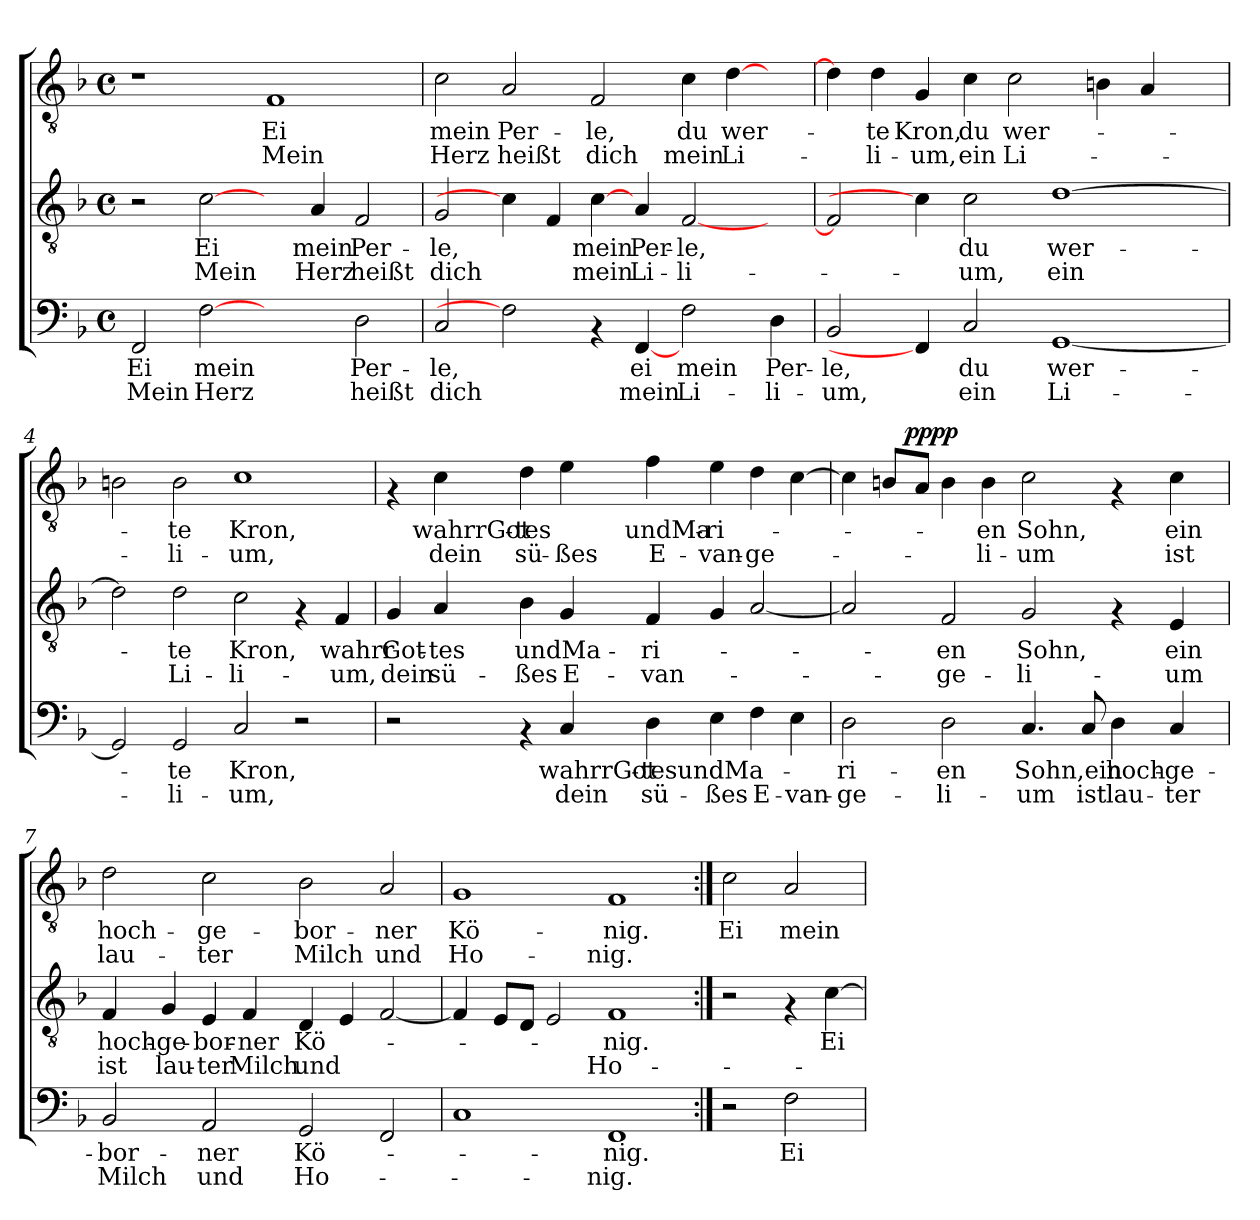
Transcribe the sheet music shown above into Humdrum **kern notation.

**kern	**text	**text	**kern	**text	**text	**kern	**text	**text	**dynam
*part3	*part3	*part3	*part2	*part2	*part2	*part1	*part1	*part1	*part1
*staff3	*staff3	*staff3	*staff2	*staff2	*staff2	*staff1	*staff1	*staff1	*staff1
*clefF4	*	*	*clefGv2	*	*	*clefGv2	*	*	*
*k[b-]	*	*	*k[b-]	*	*	*k[b-]	*	*	*
*F:	*	*	*F:	*	*	*F:	*	*	*
*M4/4	*	*	*M4/4	*	*	*M4/4	*	*	*
*met(c)	*	*	*met(c)	*	*	*met(c)	*	*	*
=1	=1	=1	=1	=1	=1	=1	=1	=1	=1
!	!LO:LY:b:rj	!LO:LY:b:rj	!	!	!	!	!	!	!
2FF/	Ei	Mein	2r	.	.	1r	.	.	.
!	!LO:LY:b:rj	!LO:LY:b:rj	!	!LO:LY:b:rj	!LO:LY:b:rj	!	!	!	!
[2F	mein	Herz	[2c\	Ei	Mein	.	.	.	.
!	!	!	!	!	!	!	!LO:LY:b:rj	!LO:LY:b:rj	!
2ryy	.	.	4ryy	.	.	1F	Ei	Mein	.
!	!	!	!	!LO:LY:b:rj	!LO:LY:b:rj	!	!	!	!
.	.	.	4A/	mein	Herz	.	.	.	.
!	!LO:LY:b:rj	!LO:LY:b:rj	!	!LO:LY:b:rj	!LO:LY:b:rj	!	!	!	!
2D\	Per-	heißt	2F/	Per-	heißt	.	.	.	.
=2	=2	=2	=2	=2	=2	=2	=2	=2	=2
!	!LO:LY:b:rj	!LO:LY:b:rj	!	!LO:LY:b:rj	!LO:LY:b:rj	!	!LO:LY:b:rj	!LO:LY:b:rj	!
2C/	-le,	dich	2G/	-le,	dich	2c\	mein	Herz	.
!	!	!	!	!	!	!	!LO:LY:b:rj	!LO:LY:b:rj	!
2F]	.	.	4c\]	.	.	2A/	Per-	heißt	.
.	.	.	4F/	.	.	.	.	.	.
!	!	!	!	!LO:LY:b:rj	!LO:LY:b:rj	!	!LO:LY:b:rj	!LO:LY:b:rj	!
4rAA	.	.	[4c\	mein	mein	2F/	-le,	dich	.
!	!LO:LY:b:rj	!LO:LY:b:rj	!	!LO:LY:b:rj	!LO:LY:b:rj	!	!	!	!
[4FF/	ei	mein	4A/	Per-	Li-	.	.	.	.
!	!LO:LY:b:rj	!LO:LY:b:rj	!	!LO:LY:b:rj	!LO:LY:b:rj	!	!LO:LY:b:rj	!LO:LY:b:rj	!
2F\	mein	Li-	[<2F/	-le,	-li-	4c\	du	mein	.
!	!	!	!	!	!	!	!LO:LY:b:rj	!LO:LY:b:rj	!
.	.	.	.	.	.	[>4d\	wer-	Li-	.
!	!LO:LY:b:rj	!LO:LY:b:rj	!	!	!	!	!	!	!
4D\	Per-	-li-	4ryy	.	.	4ryy	.	.	.
=3	=3	=3	=3	=3	=3	=3	=3	=3	=3
!	!LO:LY:b:rj	!LO:LY:b:rj	!	!	!	!	!	!	!
2BB-/	-le,	-um,	2F/]	.	.	4d\]	.	.	.
!	!	!	!	!	!	!	!LO:LY:b:rj	!LO:LY:b:rj	!
.	.	.	.	.	.	4d\	-te	-li-	.
!	!	!	!	!	!	!	!LO:LY:b:rj	!LO:LY:b:rj	!
4FF/]	.	.	4c\]	.	.	4G/	Kron,	-um,	.
!	!LO:LY:b:rj	!LO:LY:b:rj	!	!LO:LY:b:rj	!LO:LY:b:rj	!	!LO:LY:b:rj	!LO:LY:b:rj	!
2C/	du	ein	2c\	du	-um,	4c\	du	ein	.
!	!	!	!	!	!	!	!LO:LY:b:rj	!LO:LY:b:rj	!
.	.	.	.	.	.	2c\	wer-	Li-	.
!	!LO:LY:b:rj	!LO:LY:b:rj	!	!LO:LY:b:rj	!LO:LY:b:rj	!	!	!	!
[<1GG	wer-	Li-	[>1d	wer-	ein	.	.	.	.
.	.	.	.	.	.	4Bn\	.	.	.
.	.	.	.	.	.	4A/	.	.	.
.	.	.	.	.	.	4ryy	.	.	.
=4	=4	=4	=4	=4	=4	=4	=4	=4	=4
2GG/]	.	.	2d\]	.	.	2Bn\	.	.	.
!	!LO:LY:b:rj	!LO:LY:b:rj	!	!LO:LY:b:rj	!LO:LY:b:rj	!	!LO:LY:b:rj	!LO:LY:b:rj	!
2GG/	-te	-li-	2d\	-te	Li-	2B\	-te	-li-	.
!	!LO:LY:b:rj	!LO:LY:b:rj	!	!LO:LY:b:rj	!LO:LY:b:rj	!	!LO:LY:b:rj	!LO:LY:b:rj	!
2C/	Kron,	-um,	2c\	Kron,	-li-	1c	Kron,	-um,	.
2r	.	.	4rF	.	.	.	.	.	.
!	!	!	!	!LO:LY:b:rj	!LO:LY:b:rj	!	!	!	!
.	.	.	4F/	wahrr	-um,	.	.	.	.
!!LO:LB:g=z
=5	=5	=5	=5	=5	=5	=5	=5	=5	=5
!	!	!	!	!LO:LY:b:rj	!LO:LY:b:rj	!	!	!	!
2r	.	.	4G/	Got-	dein	4rF	.	.	.
!	!	!	!	!LO:LY:b:rj	!LO:LY:b:rj	!	!LO:LY:b:rj	!LO:LY:b:rj	!
.	.	.	4A/	-tes	sü-	4c\	wahrrGot-	dein	.
!	!	!	!	!LO:LY:b:rj	!LO:LY:b:rj	!	!LO:LY:b:rj	!LO:LY:b:rj	!
4rAA	.	.	4B-\	undMa-	-ßes	4d\	-tes	sü-	.
!	!LO:LY:b:rj	!LO:LY:b:rj	!	!	!LO:LY:b:rj	!	!	!LO:LY:b:rj	!
4C/	wahrrGot-	dein	4G/	.	E-	4e\	.	-ßes	.
!	!LO:LY:b:rj	!LO:LY:b:rj	!	!LO:LY:b:rj	!LO:LY:b:rj	!	!LO:LY:b:rj	!LO:LY:b:rj	!
4D\	-tesundMa-	sü-	4F/	-ri-	-van-	4f\	undMa-	E-	.
!	!	!LO:LY:b:rj	!	!	!	!	!LO:LY:b:rj	!LO:LY:b:rj	!
4E\	.	-ßes	4G/	.	.	4e\	-ri-	-van-	.
!	!	!LO:LY:b:rj	!	!	!	!	!	!LO:LY:b:rj	!
4F\	.	E-	[<2A/	.	.	4d\	.	-ge-	.
!	!	!LO:LY:b:rj	!	!	!	!	!	!	!
4E\	.	-van-	.	.	.	[>4c\	.	.	.
=6	=6	=6	=6	=6	=6	=6	=6	=6	=6
!	!LO:LY:b:rj	!LO:LY:b:rj	!	!	!	!	!	!	!
*	*	*	*	*	*	*^	*	*	*
2D\	-ri-	-ge-	2A/]	.	.	4c\]	4ryy	.	.	.
.	.	.	.	.	.	8Bn/L	16.ryy	.	.	.
!	!	!	!	!	!	!	!	!	!	!LO:DY:a
.	.	.	.	.	.	.	1ryy	.	.	pppp
.	.	.	.	.	.	8A/J	.	.	.	.
!	!LO:LY:b:rj	!LO:LY:b:rj	!	!LO:LY:b:rj	!LO:LY:b:rj	!	!	!	!	!
2D\	-en	-li-	2F/	-en	-ge-	4B\	.	.	.	.
!	!	!	!	!	!	!	!	!LO:LY:b:rj	!LO:LY:b:rj	!
.	.	.	.	.	.	4B\	.	-en	-li-	.
!	!LO:LY:b:rj	!LO:LY:b:rj	!	!LO:LY:b:rj	!LO:LY:b:rj	!	!	!LO:LY:b:rj	!LO:LY:b:rj	!
4.C/	Sohn,ein	-um	2G/	Sohn,	-li-	2c\	.	Sohn,	-um	.
.	.	.	.	.	.	.	2ryy	.	.	.
!	!	!LO:LY:b:rj	!	!	!	!	!	!	!	!
8C/	.	ist	.	.	.	.	.	.	.	.
!	!LO:LY:b:rj	!LO:LY:b:rj	!	!	!	!	!	!	!	!
4D\	hoch-	lau-	4rF	.	.	4rF	.	.	.	.
!	!LO:LY:b:rj	!LO:LY:b:rj	!	!LO:LY:b:rj	!LO:LY:b:rj	!	!	!LO:LY:b:rj	!LO:LY:b:rj	!
4C/	-ge-	-ter	4E/	ein	-um	4c\	.	ein	ist	.
.	.	.	.	.	.	.	8ryy	.	.	.
.	.	.	.	.	.	.	32ryy	.	.	.
=7	=7	=7	=7	=7	=7	=7	=7	=7	=7	=7
!	!LO:LY:b:rj	!LO:LY:b:rj	!	!LO:LY:b:rj	!LO:LY:b:rj	!	!	!LO:LY:b:rj	!LO:LY:b:rj	!
*	*	*	*	*	*	*v	*v	*	*	*
2BB-/	-bor-	Milch	4F/	hoch-	ist	2d\	hoch-	lau-	.
!	!	!	!	!LO:LY:b:rj	!LO:LY:b:rj	!	!	!	!
.	.	.	4G/	-ge-	lau-	.	.	.	.
!	!LO:LY:b:rj	!LO:LY:b:rj	!	!LO:LY:b:rj	!LO:LY:b:rj	!	!LO:LY:b:rj	!LO:LY:b:rj	!
2AA/	-ner	und	4E/	-bor-	-ter	2c\	-ge-	-ter	.
!	!	!	!	!LO:LY:b:rj	!LO:LY:b:rj	!	!	!	!
.	.	.	4F/	-ner	Milch	.	.	.	.
!	!LO:LY:b:rj	!LO:LY:b:rj	!	!LO:LY:b:rj	!LO:LY:b:rj	!	!LO:LY:b:rj	!LO:LY:b:rj	!
2GG/	Kö-	Ho-	4D/	Kö-	und	2B-\	-bor-	Milch	.
.	.	.	4E/	.	.	.	.	.	.
!	!	!	!	!	!	!	!LO:LY:b:rj	!LO:LY:b:rj	!
2FF/	.	.	[<2F/	.	.	2A/	-ner	und	.
=8	=8	=8	=8	=8	=8	=8	=8	=8	=8
!	!	!	!	!	!	!	!LO:LY:b:rj	!LO:LY:b:rj	!
1C	.	.	4F/]	.	.	1G	Kö-	Ho-	.
.	.	.	8E/L	.	.	.	.	.	.
.	.	.	8D/J	.	.	.	.	.	.
.	.	.	2E/	.	.	.	.	.	.
!	!LO:LY:b:rj	!LO:LY:b:rj	!	!LO:LY:b:rj	!LO:LY:b:rj	!	!LO:LY:b:rj	!LO:LY:b:rj	!
1FF	-nig.	-nig.	1F	-nig.	Ho-	1F	-nig.	-nig.	.
!!LO:LB:g=z
=9:|!	=9:|!	=9:|!	=9:|!	=9:|!	=9:|!	=9:|!	=9:|!	=9:|!	=9:|!
!	!	!	!	!	!	!	!LO:LY:b:rj	!	!
2r	.	.	2r	.	.	2c\	Ei	.	.
!	!LO:LY:b:rj	!	!	!	!	!	!LO:LY:b:rj	!	!
2F\	Ei	.	4rF	.	.	2A/	mein	.	.
!	!	!	!	!LO:LY:b:rj	!	!	!	!	!
.	.	.	[>4c\	Ei	.	.	.	.	.
=	=	=	=	=	=	=	=	=	=
*-	*-	*-	*-	*-	*-	*-	*-	*-	*-
